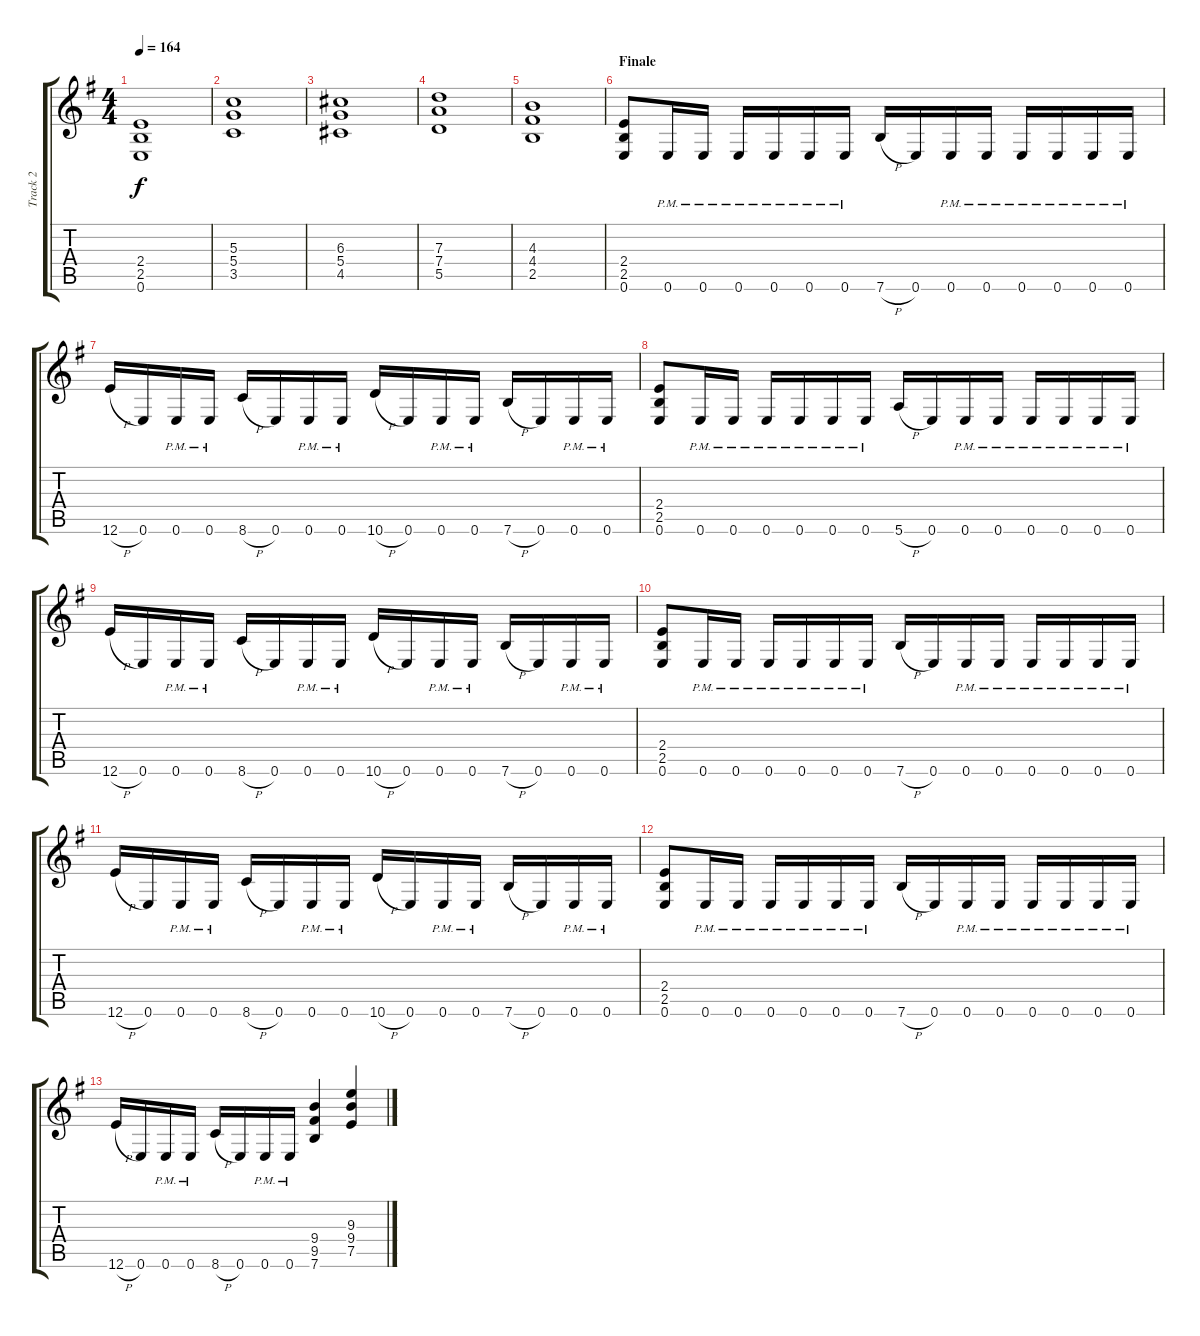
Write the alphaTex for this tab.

\track ("Track 2" "Track 2") {instrument distortionguitar}
\staff {score tabs}
\tuning (E4 B3 G3 D3 A2 E2) {hide}
\ts (4 4)
\tempo 164
\clef g2
\ks eminor
(2.4 2.5 0.6).1{dy f} |
(5.3 5.4 3.5).1 |
(6.3 5.4 4.5).1 |
(7.3 7.4 5.5).1 |
(4.3 4.4 2.5).1 |
\section ("" "Finale")
(2.4 2.5 0.6).8 0.6{pm}.16 0.6{pm}.16 0.6{pm}.16 0.6{pm}.16 0.6{pm}.16 0.6{pm}.16 7.6{h}.16 0.6.16 0.6{pm}.16 0.6{pm}.16 0.6{pm}.16 0.6{pm}.16 0.6{pm}.16 0.6{pm}.16 |
12.6{h}.16 0.6.16 0.6{pm}.16 0.6{pm}.16 8.6{h}.16 0.6.16 0.6{pm}.16 0.6{pm}.16 10.6{h}.16 0.6.16 0.6{pm}.16 0.6{pm}.16 7.6{h}.16 0.6.16 0.6{pm}.16 0.6{pm}.16 |
(2.4 2.5 0.6).8 0.6{pm}.16 0.6{pm}.16 0.6{pm}.16 0.6{pm}.16 0.6{pm}.16 0.6{pm}.16 5.6{h}.16 0.6.16 0.6{pm}.16 0.6{pm}.16 0.6{pm}.16 0.6{pm}.16 0.6{pm}.16 0.6{pm}.16 |
12.6{h}.16 0.6.16 0.6{pm}.16 0.6{pm}.16 8.6{h}.16 0.6.16 0.6{pm}.16 0.6{pm}.16 10.6{h}.16 0.6.16 0.6{pm}.16 0.6{pm}.16 7.6{h}.16 0.6.16 0.6{pm}.16 0.6{pm}.16 |
(2.4 2.5 0.6).8 0.6{pm}.16 0.6{pm}.16 0.6{pm}.16 0.6{pm}.16 0.6{pm}.16 0.6{pm}.16 7.6{h}.16 0.6.16 0.6{pm}.16 0.6{pm}.16 0.6{pm}.16 0.6{pm}.16 0.6{pm}.16 0.6{pm}.16 |
12.6{h}.16 0.6.16 0.6{pm}.16 0.6{pm}.16 8.6{h}.16 0.6.16 0.6{pm}.16 0.6{pm}.16 10.6{h}.16 0.6.16 0.6{pm}.16 0.6{pm}.16 7.6{h}.16 0.6.16 0.6{pm}.16 0.6{pm}.16 |
(2.4 2.5 0.6).8 0.6{pm}.16 0.6{pm}.16 0.6{pm}.16 0.6{pm}.16 0.6{pm}.16 0.6{pm}.16 7.6{h}.16 0.6.16 0.6{pm}.16 0.6{pm}.16 0.6{pm}.16 0.6{pm}.16 0.6{pm}.16 0.6{pm}.16 |
12.6{h}.16 0.6.16 0.6{pm}.16 0.6{pm}.16 8.6{h}.16 0.6.16 0.6{pm}.16 0.6{pm}.16 (9.4 9.5 7.6).4 (9.3 9.4 7.5).4
